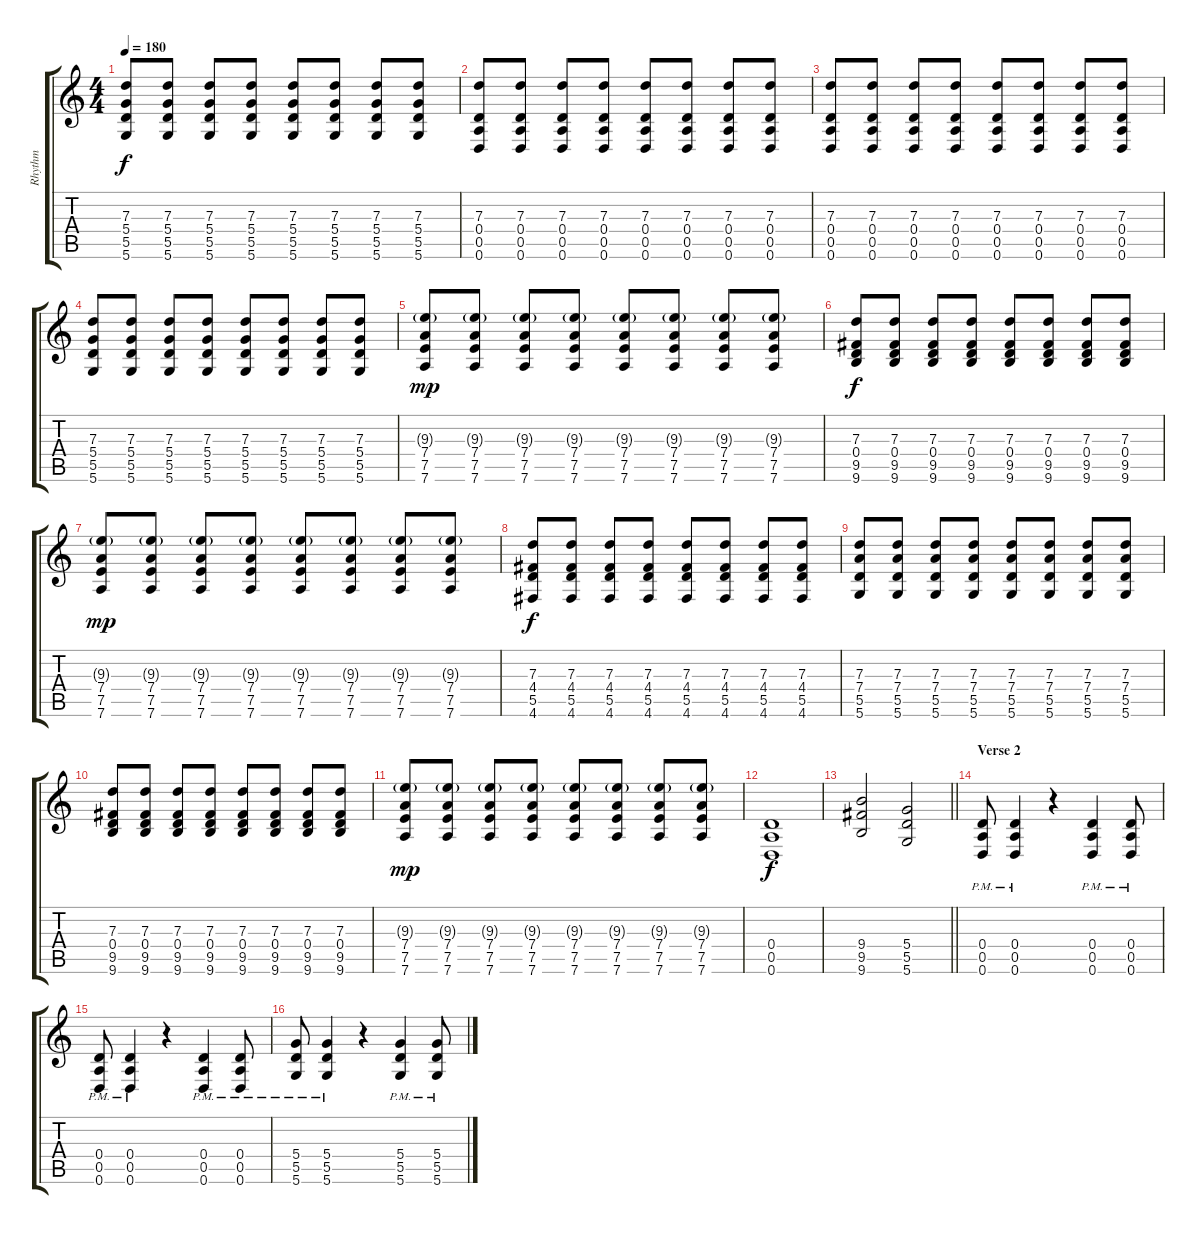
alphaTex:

\track ("Rhythm" "Rhythm") {instrument distortionguitar}
\staff {score tabs}
\tuning (E4 B3 G3 D3 A2 D2) {hide}
\ts (4 4)
\tempo 180
\clef g2
\ks c
(7.3 5.4 5.5 5.6).8{dy f} (7.3 5.4 5.5 5.6).8 (7.3 5.4 5.5 5.6).8 (7.3 5.4 5.5 5.6).8 (7.3 5.4 5.5 5.6).8 (7.3 5.4 5.5 5.6).8 (7.3 5.4 5.5 5.6).8 (7.3 5.4 5.5 5.6).8 |
(7.3 0.4 0.5 0.6).8 (7.3 0.4 0.5 0.6).8 (7.3 0.4 0.5 0.6).8 (7.3 0.4 0.5 0.6).8 (7.3 0.4 0.5 0.6).8 (7.3 0.4 0.5 0.6).8 (7.3 0.4 0.5 0.6).8 (7.3 0.4 0.5 0.6).8 |
(7.3 0.4 0.5 0.6).8 (7.3 0.4 0.5 0.6).8 (7.3 0.4 0.5 0.6).8 (7.3 0.4 0.5 0.6).8 (7.3 0.4 0.5 0.6).8 (7.3 0.4 0.5 0.6).8 (7.3 0.4 0.5 0.6).8 (7.3 0.4 0.5 0.6).8 |
(7.3 5.4 5.5 5.6).8 (7.3 5.4 5.5 5.6).8 (7.3 5.4 5.5 5.6).8 (7.3 5.4 5.5 5.6).8 (7.3 5.4 5.5 5.6).8 (7.3 5.4 5.5 5.6).8 (7.3 5.4 5.5 5.6).8 (7.3 5.4 5.5 5.6).8 |
(9.3{g} 7.4 7.5 7.6).8{dy mp} (9.3{g} 7.4 7.5 7.6).8 (9.3{g} 7.4 7.5 7.6).8 (9.3{g} 7.4 7.5 7.6).8 (9.3{g} 7.4 7.5 7.6).8 (9.3{g} 7.4 7.5 7.6).8 (9.3{g} 7.4 7.5 7.6).8 (9.3{g} 7.4 7.5 7.6).8 |
(7.3 0.4 9.5 9.6).8{dy f} (7.3 0.4 9.5 9.6).8 (7.3 0.4 9.5 9.6).8 (7.3 0.4 9.5 9.6).8 (7.3 0.4 9.5 9.6).8 (7.3 0.4 9.5 9.6).8 (7.3 0.4 9.5 9.6).8 (7.3 0.4 9.5 9.6).8 |
(9.3{g} 7.4 7.5 7.6).8{dy mp} (9.3{g} 7.4 7.5 7.6).8 (9.3{g} 7.4 7.5 7.6).8 (9.3{g} 7.4 7.5 7.6).8 (9.3{g} 7.4 7.5 7.6).8 (9.3{g} 7.4 7.5 7.6).8 (9.3{g} 7.4 7.5 7.6).8 (9.3{g} 7.4 7.5 7.6).8 |
(7.3 4.4 5.5 4.6).8{dy f} (7.3 4.4 5.5 4.6).8 (7.3 4.4 5.5 4.6).8 (7.3 4.4 5.5 4.6).8 (7.3 4.4 5.5 4.6).8 (7.3 4.4 5.5 4.6).8 (7.3 4.4 5.5 4.6).8 (7.3 4.4 5.5 4.6).8 |
(7.3 7.4 5.5 5.6).8 (7.3 7.4 5.5 5.6).8 (7.3 7.4 5.5 5.6).8 (7.3 7.4 5.5 5.6).8 (7.3 7.4 5.5 5.6).8 (7.3 7.4 5.5 5.6).8 (7.3 7.4 5.5 5.6).8 (7.3 7.4 5.5 5.6).8 |
(7.3 0.4 9.5 9.6).8 (7.3 0.4 9.5 9.6).8 (7.3 0.4 9.5 9.6).8 (7.3 0.4 9.5 9.6).8 (7.3 0.4 9.5 9.6).8 (7.3 0.4 9.5 9.6).8 (7.3 0.4 9.5 9.6).8 (7.3 0.4 9.5 9.6).8 |
(9.3{g} 7.4 7.5 7.6).8{dy mp} (9.3{g} 7.4 7.5 7.6).8 (9.3{g} 7.4 7.5 7.6).8 (9.3{g} 7.4 7.5 7.6).8 (9.3{g} 7.4 7.5 7.6).8 (9.3{g} 7.4 7.5 7.6).8 (9.3{g} 7.4 7.5 7.6).8 (9.3{g} 7.4 7.5 7.6).8 |
(0.4 0.5 0.6).1{dy f} |
\barLineRight lightlight
(9.4 9.5 9.6).2 (5.4 5.5 5.6).2 |
\section ("" "Verse 2")
(0.4{pm} 0.5{pm} 0.6{pm}).8 (0.4{pm} 0.5{pm} 0.6{pm}).4 r.4 (0.4{pm} 0.5{pm} 0.6{pm}).4 (0.4{pm} 0.5{pm} 0.6{pm}).8 |
(0.4{pm} 0.5{pm} 0.6{pm}).8 (0.4{pm} 0.5{pm} 0.6{pm}).4 r.4 (0.4{pm} 0.5{pm} 0.6{pm}).4 (0.4{pm} 0.5{pm} 0.6{pm}).8 |
(5.4{pm} 5.5{pm} 5.6{pm}).8 (5.4{pm} 5.5{pm} 5.6{pm}).4 r.4 (5.4{pm} 5.5{pm} 5.6{pm}).4 (5.4{pm} 5.5{pm} 5.6{pm}).8
